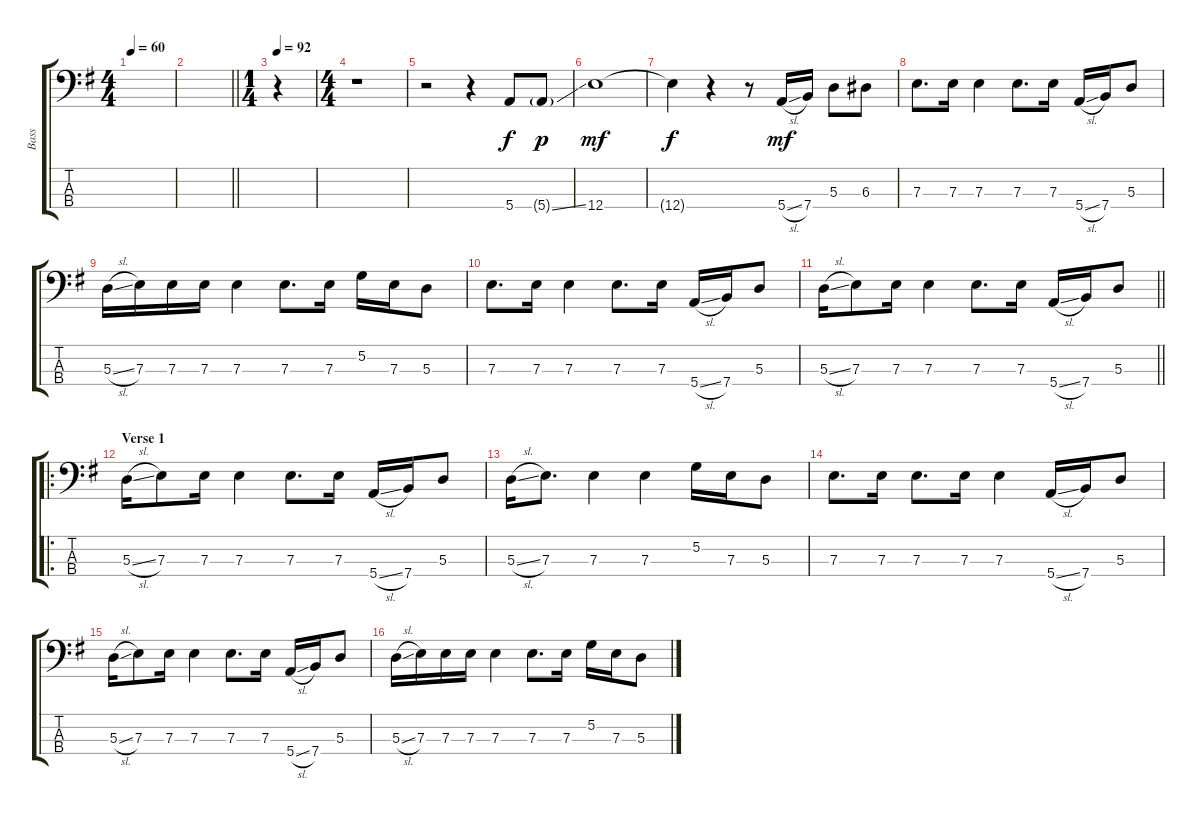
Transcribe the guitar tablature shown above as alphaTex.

\track ("Bass" "Bass") {instrument electricbasspick}
\staff {score tabs}
\tuning (G2 D2 A1 E1) {hide}
\ts (4 4)
\tempo 60
\clef f4
\ks g
|
\barLineRight lightlight
|
\ts (1 4)
\tempo 92
r.4 |
\ts (4 4)
r.1 |
r.2 r.4 5.4.8 5.4{ss g}.8{dy p} |
12.4.1{dy mf} |
12.4{t}.4{dy f} r.4 r.8 5.4{sl}.16{dy mf} 7.4.16 5.3.8 6.3.8 |
7.3.8{d} 7.3.16 7.3.4 7.3.8{d} 7.3.16 5.4{sl}.16 7.4.16 5.3.8 |
5.3{sl}.16 7.3.16 7.3.16 7.3.16 7.3.4 7.3.8{d} 7.3.16 5.2.16 7.3.16 5.3.8 |
7.3.8{d} 7.3.16 7.3.4 7.3.8{d} 7.3.16 5.4{sl}.16 7.4.16 5.3.8 |
\barLineRight lightlight
5.3{sl}.16 7.3.8 7.3.16 7.3.4 7.3.8{d} 7.3.16 5.4{sl}.16 7.4.16 5.3.8 |
\ro
\section ("" "Verse 1")
5.3{sl}.16 7.3.8 7.3.16 7.3.4 7.3.8{d} 7.3.16 5.4{sl}.16 7.4.16 5.3.8 |
5.3{sl}.16 7.3.8{d} 7.3.4 7.3.4 5.2.16 7.3.16 5.3.8 |
7.3.8{d} 7.3.16 7.3.8{d} 7.3.16 7.3.4 5.4{sl}.16 7.4.16 5.3.8 |
5.3{sl}.16 7.3.8 7.3.16 7.3.4 7.3.8{d} 7.3.16 5.4{sl}.16 7.4.16 5.3.8 |
5.3{sl}.16 7.3.16 7.3.16 7.3.16 7.3.4 7.3.8{d} 7.3.16 5.2.16 7.3.16 5.3.8
